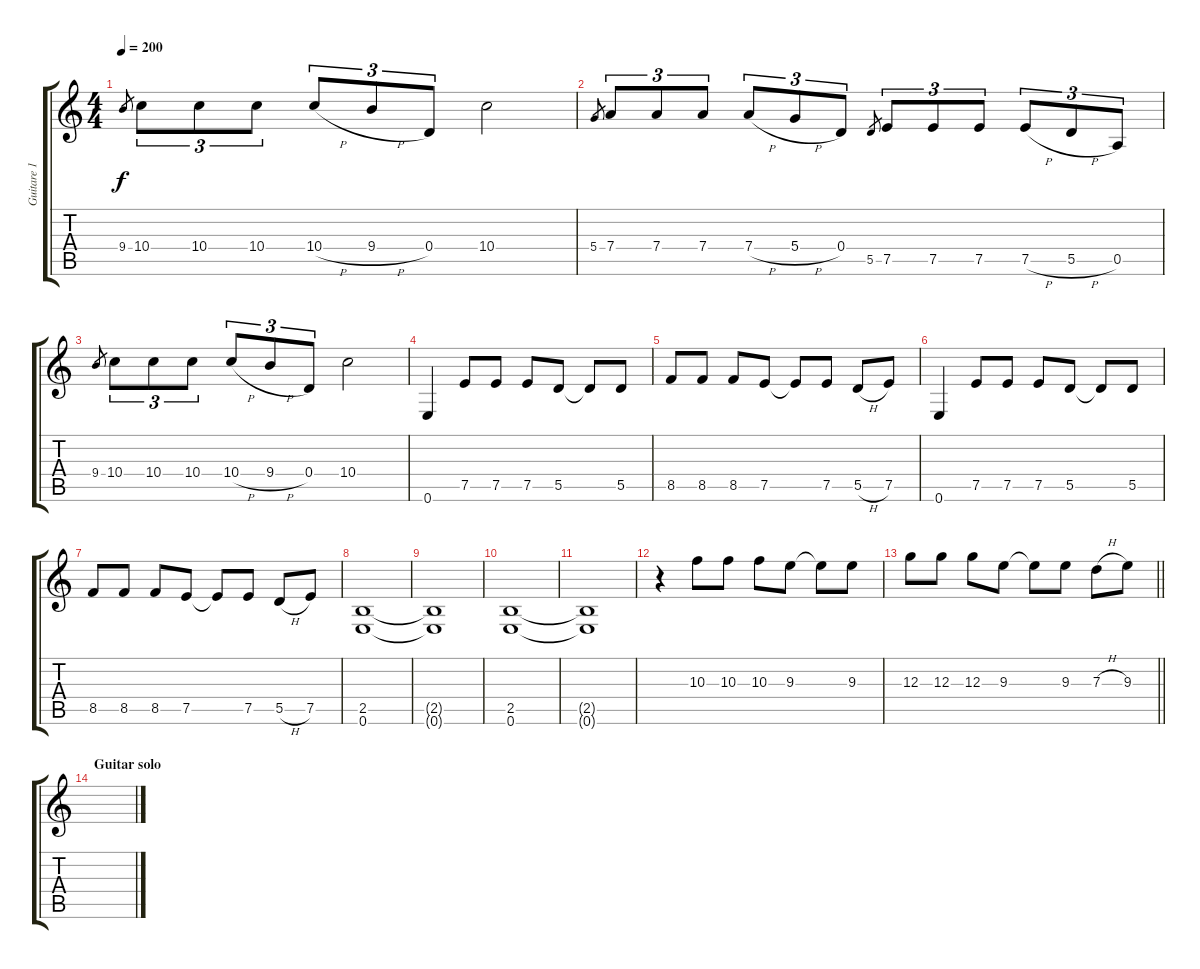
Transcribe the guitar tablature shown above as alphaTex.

\track ("Guitare 1" "Guitare 1") {instrument distortionguitar}
\staff {score tabs}
\tuning (E4 B3 G3 D3 A2 E2) {hide}
\ts (4 4)
\tempo 200
\clef g2
\ks c
9.4.8{gr dy f} 10.4.8{tu (3 2)} 10.4.8{tu (3 2)} 10.4.8{tu (3 2)} 10.4{h}.8{tu (3 2)} 9.4{h}.8{tu (3 2)} 0.4.8{tu (3 2)} 10.4.2 |
5.4.8{gr} 7.4.8{tu (3 2)} 7.4.8{tu (3 2)} 7.4.8{tu (3 2)} 7.4{h}.8{tu (3 2)} 5.4{h}.8{tu (3 2)} 0.4.8{tu (3 2)} 5.5.8{gr} 7.5.8{tu (3 2)} 7.5.8{tu (3 2)} 7.5.8{tu (3 2)} 7.5{h}.8{tu (3 2)} 5.5{h}.8{tu (3 2)} 0.5.8{tu (3 2)} |
9.4.8{gr} 10.4.8{tu (3 2)} 10.4.8{tu (3 2)} 10.4.8{tu (3 2)} 10.4{h}.8{tu (3 2)} 9.4{h}.8{tu (3 2)} 0.4.8{tu (3 2)} 10.4.2 |
0.6.4 7.5.8 7.5.8 7.5.8 5.5.8 5.5{t}.8 5.5.8 |
8.5.8 8.5.8 8.5.8 7.5.8 7.5{t}.8 7.5.8 5.5{h}.8 7.5.8 |
0.6.4 7.5.8 7.5.8 7.5.8 5.5.8 5.5{t}.8 5.5.8 |
8.5.8 8.5.8 8.5.8 7.5.8 7.5{t}.8 7.5.8 5.5{h}.8 7.5.8 |
(2.5 0.6).1 |
(2.5{t} 0.6{t}).1 |
(2.5 0.6).1 |
(2.5{t} 0.6{t}).1 |
r.4 10.3.8 10.3.8 10.3.8 9.3.8 9.3{t}.8 9.3.8 |
\barLineRight lightlight
12.3.8 12.3.8 12.3.8 9.3.8 9.3{t}.8 9.3.8 7.3{h}.8 9.3.8 |
\section ("" "Guitar solo")
